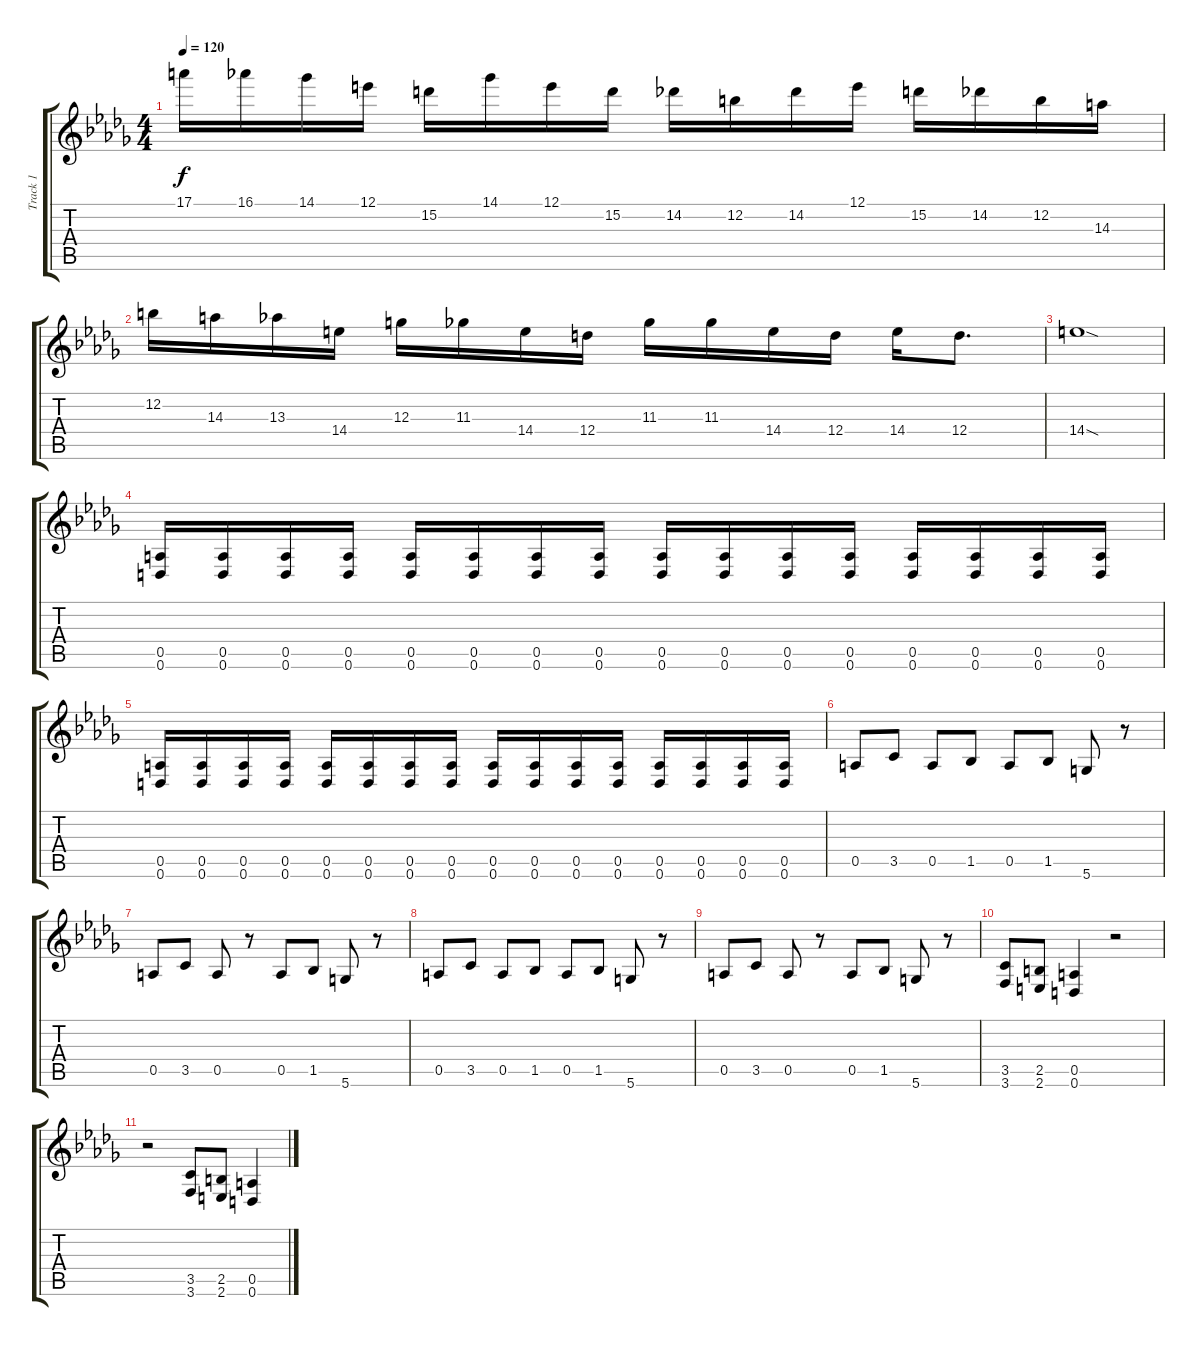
\track ("Track 1" "Track 1") {instrument distortionguitar}
\staff {score tabs}
\tuning (E4 B3 G3 D3 A2 D2) {hide}
\ts (4 4)
\tempo 120
\clef g2
\ks db
17.1.16{dy f} 16.1.16 14.1.16 12.1.16 15.2.16 14.1.16 12.1.16 15.2.16 14.2.16 12.2.16 14.2.16 12.1.16 15.2.16 14.2.16 12.2.16 14.3.16 |
12.2.16 14.3.16 13.3.16 14.4.16 12.3.16 11.3.16 14.4.16 12.4.16 11.3.16 11.3.16 14.4.16 12.4.16 14.4.16 12.4.8{d} |
14.4{sod}.1 |
(0.5 0.6).16 (0.5 0.6).16 (0.5 0.6).16 (0.5 0.6).16 (0.5 0.6).16 (0.5 0.6).16 (0.5 0.6).16 (0.5 0.6).16 (0.5 0.6).16 (0.5 0.6).16 (0.5 0.6).16 (0.5 0.6).16 (0.5 0.6).16 (0.5 0.6).16 (0.5 0.6).16 (0.5 0.6).16 |
(0.5 0.6).16 (0.5 0.6).16 (0.5 0.6).16 (0.5 0.6).16 (0.5 0.6).16 (0.5 0.6).16 (0.5 0.6).16 (0.5 0.6).16 (0.5 0.6).16 (0.5 0.6).16 (0.5 0.6).16 (0.5 0.6).16 (0.5 0.6).16 (0.5 0.6).16 (0.5 0.6).16 (0.5 0.6).16 |
0.5.8 3.5.8 0.5.8 1.5.8 0.5.8 1.5.8 5.6.8 r.8 |
0.5.8 3.5.8 0.5.8 r.8 0.5.8 1.5.8 5.6.8 r.8 |
0.5.8 3.5.8 0.5.8 1.5.8 0.5.8 1.5.8 5.6.8 r.8 |
0.5.8 3.5.8 0.5.8 r.8 0.5.8 1.5.8 5.6.8 r.8 |
(3.5 3.6).8 (2.5 2.6).8 (0.5 0.6).4 r.2 |
r.2 (3.5 3.6).8 (2.5 2.6).8 (0.5 0.6).4
